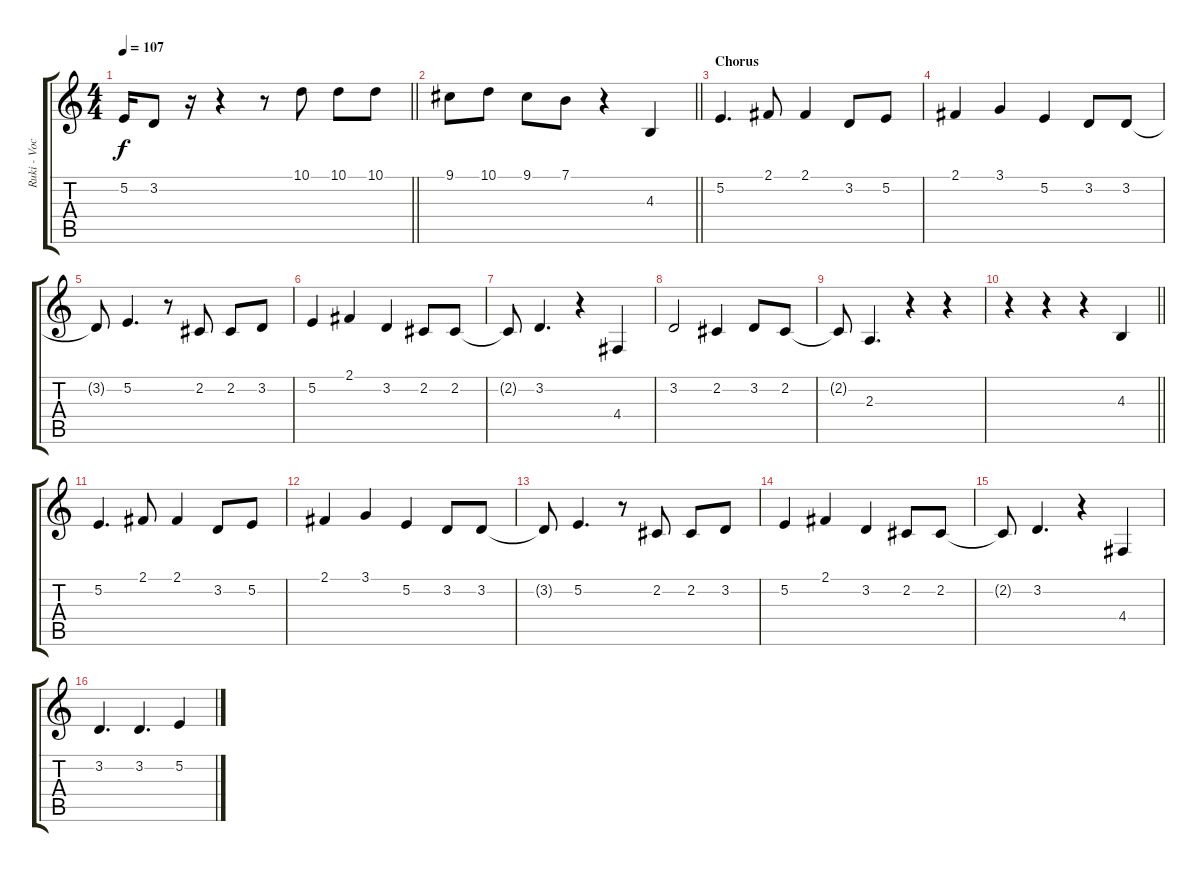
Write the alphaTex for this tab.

\track ("Ruki - Vocals" "Ruki - Voc") {instrument lead6voice}
\staff {score tabs}
\tuning (E4 B3 G3 D3 A2 D2) {hide}
\ts (4 4)
\tempo 107
\clef g2
\barLineRight lightlight
\ks c
5.2{t}.16{dy f} 3.2.8 r.16 r.4 r.8 10.1.8{volume 16 instrument synthvoice} 10.1.8 10.1.8 |
\barLineRight lightlight
9.1.8 10.1.8 9.1.8 7.1.8 r.4 4.3.4{instrument lead6voice} |
\section ("" "Chorus")
5.2.4{d} 2.1.8 2.1.4 3.2.8 5.2.8 |
2.1.4 3.1.4 5.2.4 3.2.8 3.2.8 |
3.2{t}.8 5.2.4{d} r.8 2.2.8 2.2.8 3.2.8 |
5.2.4 2.1.4 3.2.4 2.2.8 2.2.8 |
2.2{t}.8 3.2.4{d} r.4 4.4.4 |
3.2.2 2.2.4 3.2.8 2.2.8 |
2.2{t}.8 2.3.4{d} r.4 r.4 |
\barLineRight lightlight
r.4 r.4 r.4 4.3.4 |
\section ("" "")
5.2.4{d} 2.1.8 2.1.4 3.2.8 5.2.8 |
2.1.4 3.1.4 5.2.4 3.2.8 3.2.8 |
3.2{t}.8 5.2.4{d} r.8 2.2.8 2.2.8 3.2.8 |
5.2.4 2.1.4 3.2.4 2.2.8 2.2.8 |
2.2{t}.8 3.2.4{d} r.4 4.4.4 |
3.2.4{d} 3.2.4{d} 5.2.4
